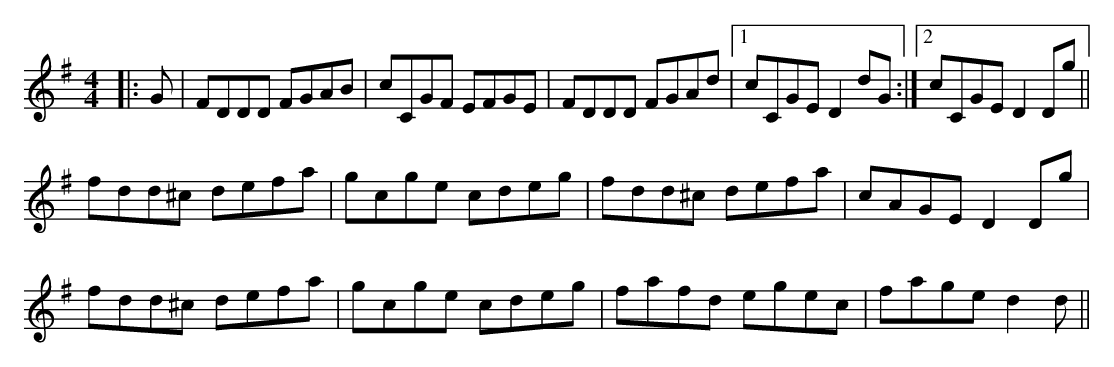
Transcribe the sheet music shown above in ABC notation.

X:1
M:4/4
K:Dmix
|:G|FDDD FGAB|cCGF EFGE|FDDD FGAd|1 cCGED2dG:|2 cCGED2Dg||
fdd^c defa|gcge cdeg|fdd^c defa|cAGED2Dg|
fdd^c defa|gcge cdeg|fafd egec|faged2d||
